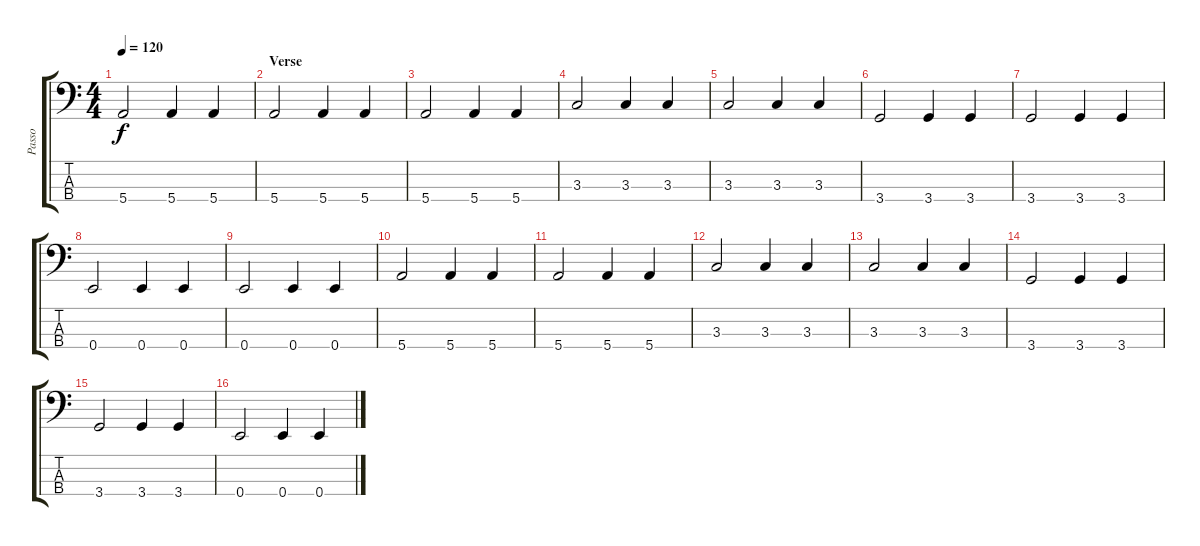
\track ("Passo" "Passo") {instrument electricbassfinger}
\staff {score tabs}
\tuning (G2 D2 A1 E1) {hide}
\ts (4 4)
\tempo 120
\clef f4
\ks c
5.4.2{dy f} 5.4.4 5.4.4 |
\section ("" "Verse")
5.4.2 5.4.4 5.4.4 |
5.4.2 5.4.4 5.4.4 |
3.3.2 3.3.4 3.3.4 |
3.3.2 3.3.4 3.3.4 |
3.4.2 3.4.4 3.4.4 |
3.4.2 3.4.4 3.4.4 |
0.4.2 0.4.4 0.4.4 |
0.4.2 0.4.4 0.4.4 |
5.4.2 5.4.4 5.4.4 |
5.4.2 5.4.4 5.4.4 |
3.3.2 3.3.4 3.3.4 |
3.3.2 3.3.4 3.3.4 |
3.4.2 3.4.4 3.4.4 |
3.4.2 3.4.4 3.4.4 |
0.4.2 0.4.4 0.4.4
